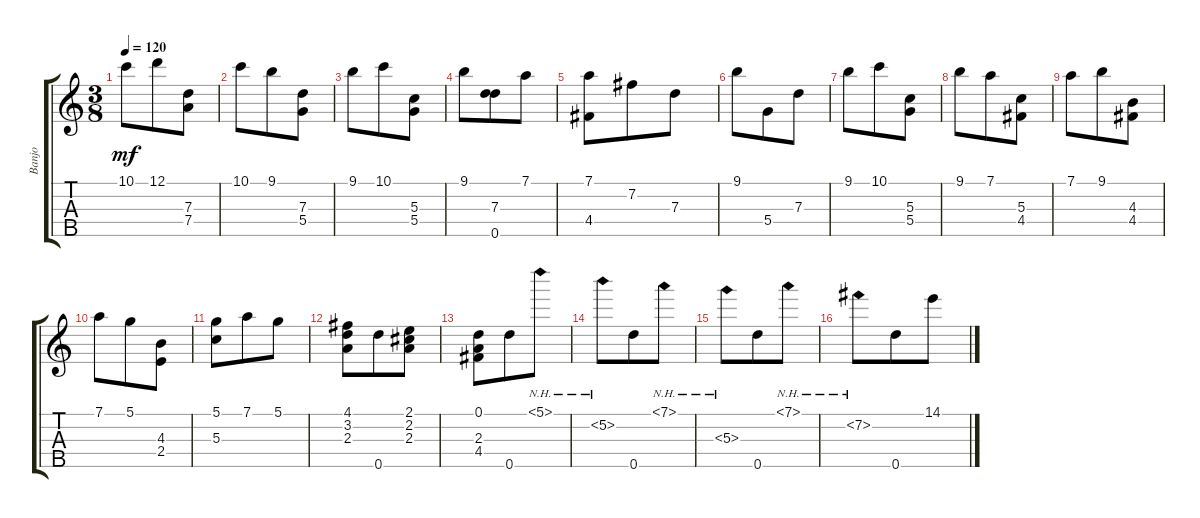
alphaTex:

\track ("Banjo" "Banjo") {instrument banjo}
\staff {score tabs}
\tuning (D4 B3 G3 D3 D4) {hide}
\displaytranspose 12
\ts (3 8)
\tempo 120
\clef g2
\ks c
10.1.8{dy mf} 12.1.8 (7.3 7.4).8 |
10.1.8 9.1.8 (7.3 5.4).8 |
9.1.8 10.1.8 (5.3 5.4).8 |
9.1.8 (7.3 0.5).8 7.1.8 |
(7.1 4.4).8 7.2.8 7.3.8 |
9.1.8 5.4.8 7.3.8 |
9.1.8 10.1.8 (5.3 5.4).8 |
9.1.8 7.1.8 (5.3 4.4).8 |
7.1.8 9.1.8 (4.3 4.4).8 |
7.1.8 5.1.8 (4.3 2.4).8 |
(5.1 5.3).8 7.1.8 5.1.8 |
(4.1 3.2 2.3).8 0.5.8 (2.1 2.2 2.3).8 |
(0.1 2.3 4.4).8 0.5.8 5.1{nh}.8 |
5.2{nh}.8 0.5.8 7.1{nh}.8 |
5.3{nh}.8 0.5.8 7.1{nh}.8 |
7.2{nh}.8 0.5.8 14.1.8
